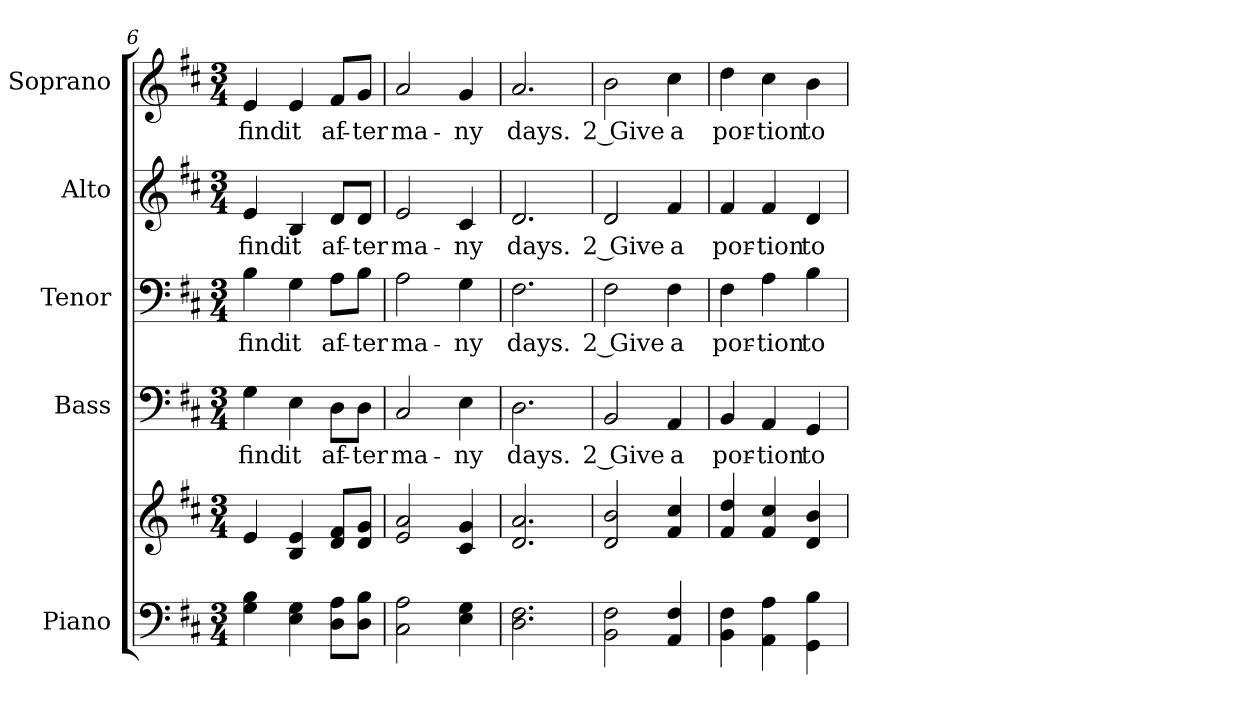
**kern	**kern	**kern	**text	**kern	**text	**kern	**text	**kern	**text
*part5	*part5	*part4	*part4	*part3	*part3	*part2	*part2	*part1	*part1
*staff6	*staff5	*staff4	*staff4	*staff3	*staff3	*staff2	*staff2	*staff1	*staff1
*I"Piano	*	*I"Bass	*	*I"Tenor	*	*I"Alto	*	*I"Soprano	*
*I'Pno.	*	*I'B.	*	*I'T.	*	*I'A.	*	*I'S.	*
*clefF4	*clefG2	*clefF4	*	*clefF4	*	*clefG2	*	*clefG2	*
*k[f#c#]	*k[f#c#]	*k[f#c#]	*	*k[f#c#]	*	*k[f#c#]	*	*k[f#c#]	*
*D:	*D:	*D:	*	*D:	*	*D:	*	*D:	*
*M3/4	*M3/4	*M3/4	*	*M3/4	*	*M3/4	*	*M3/4	*
=6	=6	=6	=6	=6	=6	=6	=6	=6	=6
!	!	!	!LO:LY:b:color=#000000	!	!	!	!	!	!
!	!	!	!	!	!LO:LY:b:color=#000000	!	!	!	!
!	!	!	!	!	!	!	!LO:LY:b:color=#000000	!	!
!	!	!	!	!	!	!	!	!	!LO:LY:b:color=#000000
4Gi\ 4Bi	4ei/	4Gi\	find	4Bi\	find	4ei/	find	4ei/	find
!	!	!	!LO:LY:b:color=#000000	!	!	!	!	!	!
!	!	!	!	!	!LO:LY:b:color=#000000	!	!	!	!
!	!	!	!	!	!	!	!LO:LY:b:color=#000000	!	!
!	!	!	!	!	!	!	!	!	!LO:LY:b:color=#000000
4Ei\ 4Gi	4Bi/ 4ei	4Ei\	it	4Gi\	it	4Bi/	it	4ei/	it
!	!	!	!LO:LY:b:color=#000000	!	!	!	!	!	!
!	!	!	!	!	!LO:LY:b:color=#000000	!	!	!	!
!	!	!	!	!	!	!	!LO:LY:b:color=#000000	!	!
!	!	!	!	!	!	!	!	!	!LO:LY:b:color=#000000
8Di\ 8Ai\L	8di/ 8f#i/L	8Di\L	af-	8Ai\L	af-	8di/L	af-	8f#i/L	af-
!	!	!	!LO:LY:b:color=#000000	!	!	!	!	!	!
!	!	!	!	!	!LO:LY:b:color=#000000	!	!	!	!
!	!	!	!	!	!	!	!LO:LY:b:color=#000000	!	!
!	!	!	!	!	!	!	!	!	!LO:LY:b:color=#000000
8Di\ 8Bi\J	8di/ 8gi/J	8Di\J	-ter	8Bi\J	-ter	8di/J	-ter	8gi/J	-ter
=7	=7	=7	=7	=7	=7	=7	=7	=7	=7
!	!	!	!LO:LY:b:color=#000000	!	!	!	!	!	!
!	!	!	!	!	!LO:LY:b:color=#000000	!	!	!	!
!	!	!	!	!	!	!	!LO:LY:b:color=#000000	!	!
!	!	!	!	!	!	!	!	!	!LO:LY:b:color=#000000
2C#i\ 2Ai	2ei/ 2ai	2C#i/	ma-	2Ai\	ma-	2ei/	ma-	2ai/	ma-
!	!	!	!LO:LY:b:color=#000000	!	!	!	!	!	!
!	!	!	!	!	!LO:LY:b:color=#000000	!	!	!	!
!	!	!	!	!	!	!	!LO:LY:b:color=#000000	!	!
!	!	!	!	!	!	!	!	!	!LO:LY:b:color=#000000
4Ei\ 4Gi	4c#i/ 4gi	4Ei\	-ny	4Gi\	-ny	4c#i/	-ny	4gi/	-ny
!!LO:PB:g=z
=8	=8	=8	=8	=8	=8	=8	=8	=8	=8
!	!	!	!LO:LY:b:color=#000000	!	!	!	!	!	!
!	!	!	!	!	!LO:LY:b:color=#000000	!	!	!	!
!	!	!	!	!	!	!	!LO:LY:b:color=#000000	!	!
!	!	!	!	!	!	!	!	!	!LO:LY:b:color=#000000
2.Di\ 2.F#i	2.di/ 2.ai	2.Di\	days.	2.F#i\	days.	2.di/	days.	2.ai/	days.
=9	=9	=9	=9	=9	=9	=9	=9	=9	=9
!	!	!	!LO:LY:b:color=#000000	!	!	!	!	!	!
!	!	!	!	!	!LO:LY:b:color=#000000	!	!	!	!
!	!	!	!	!	!	!	!LO:LY:b:color=#000000	!	!
!	!	!	!	!	!	!	!	!	!LO:LY:b:color=#000000
2BBi\ 2F#i	2di/ 2bi	2BBi/	2 Give	2F#i\	2 Give	2di/	2 Give	2bi\	2 Give
!	!	!	!LO:LY:b:color=#000000	!	!	!	!	!	!
!	!	!	!	!	!LO:LY:b:color=#000000	!	!	!	!
!	!	!	!	!	!	!	!LO:LY:b:color=#000000	!	!
!	!	!	!	!	!	!	!	!	!LO:LY:b:color=#000000
4AAi/ 4F#i	4f#i/ 4cc#i	4AAi/	a	4F#i\	a	4f#i/	a	4cc#i\	a
=10	=10	=10	=10	=10	=10	=10	=10	=10	=10
!	!	!	!LO:LY:b:color=#000000	!	!	!	!	!	!
!	!	!	!	!	!LO:LY:b:color=#000000	!	!	!	!
!	!	!	!	!	!	!	!LO:LY:b:color=#000000	!	!
!	!	!	!	!	!	!	!	!	!LO:LY:b:color=#000000
4BBi\ 4F#i	4f#i/ 4ddi	4BBi/	por-	4F#i\	por-	4f#i/	por-	4ddi\	por-
!	!	!	!LO:LY:b:color=#000000	!	!	!	!	!	!
!	!	!	!	!	!LO:LY:b:color=#000000	!	!	!	!
!	!	!	!	!	!	!	!LO:LY:b:color=#000000	!	!
!	!	!	!	!	!	!	!	!	!LO:LY:b:color=#000000
4AAi\ 4Ai	4f#i/ 4cc#i	4AAi/	-tion	4Ai\	-tion	4f#i/	-tion	4cc#i\	-tion
!	!	!	!LO:LY:b:color=#000000	!	!	!	!	!	!
!	!	!	!	!	!LO:LY:b:color=#000000	!	!	!	!
!	!	!	!	!	!	!	!LO:LY:b:color=#000000	!	!
!	!	!	!	!	!	!	!	!	!LO:LY:b:color=#000000
4GGi\ 4Bi	4di/ 4bi	4GGi/	to	4Bi\	to	4di/	to	4bi\	to
=	=	=	=	=	=	=	=	=	=
*-	*-	*-	*-	*-	*-	*-	*-	*-	*-
